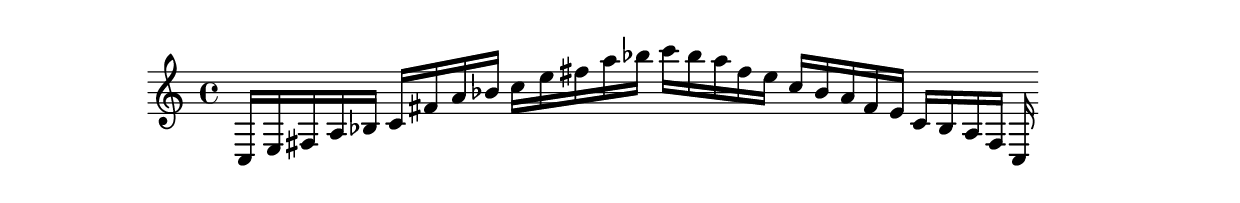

\new PianoStaff <<
\cadenzaOn
\new Staff = "right" {
\clef treble
    c16 [ e fis a bes ]
    c' [ fis' a' bes' ]
    c'' [ e'' fis'' a'' bes'' ]
    c''' [ bes'' a'' fis'' e'' ]
    c'' [ bes' a' fis' e' ]
    c' [ bes a fis ]
    c
}
>>
